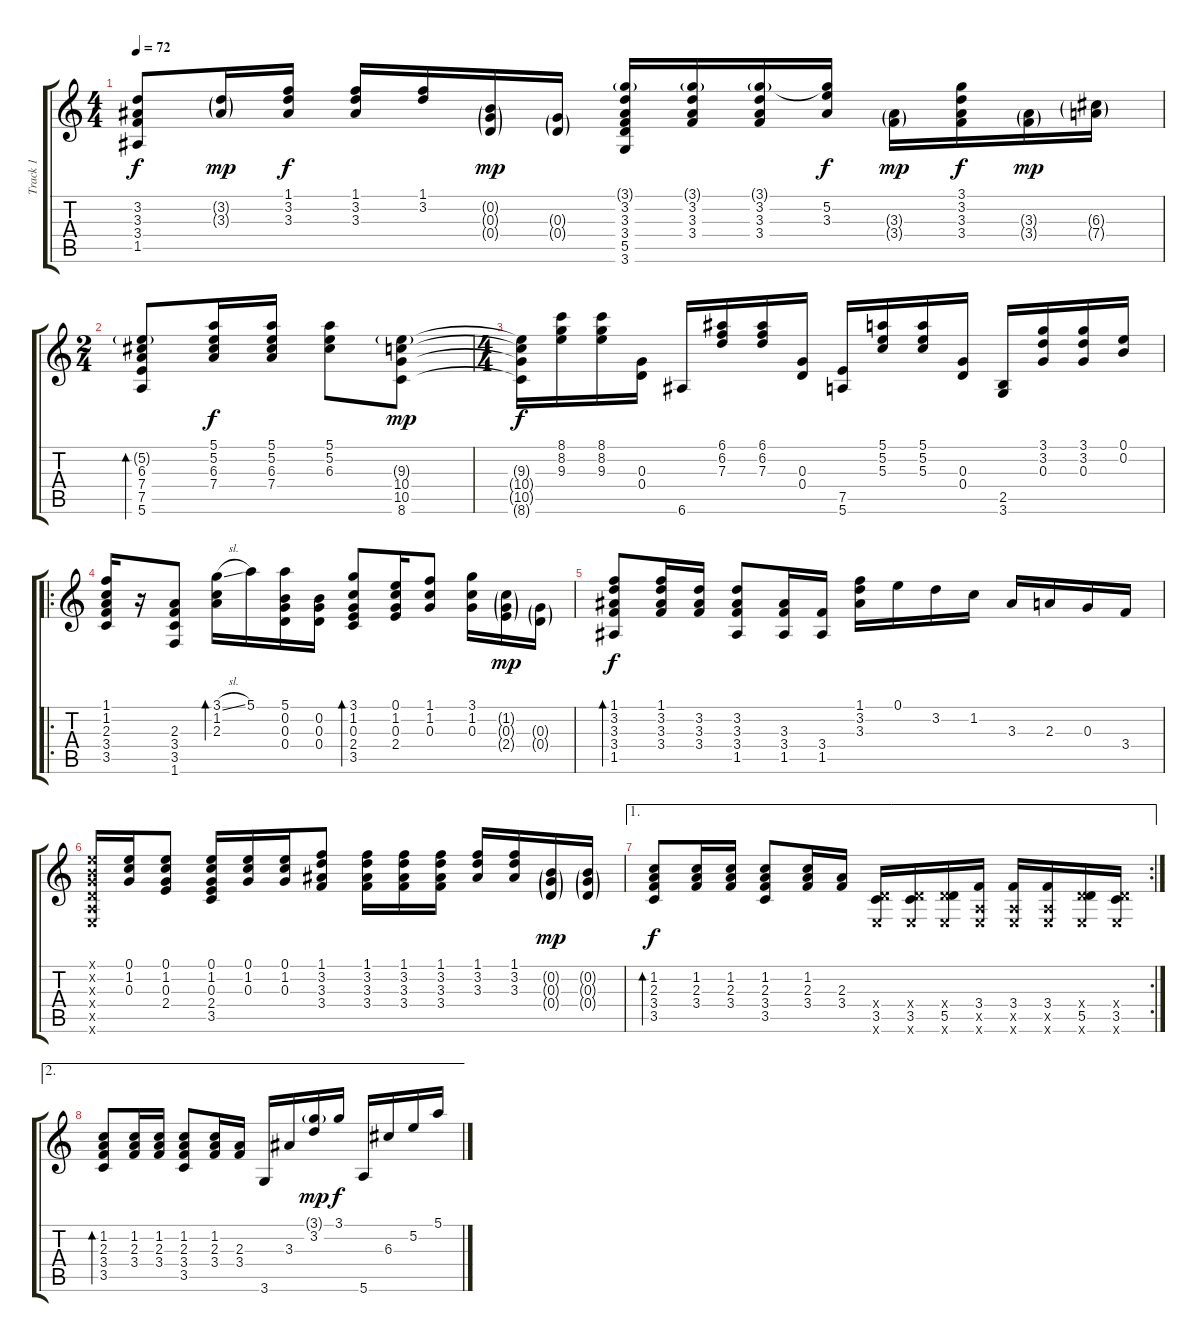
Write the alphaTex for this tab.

\track ("Track 1" "Track 1") {instrument acousticguitarsteel}
\staff {score tabs}
\tuning (E4 B3 G3 D3 A2 E2) {hide}
\ts (4 4)
\tempo 72
\clef g2
\ks c
(3.2 3.3 3.4 1.5).8{dy f} (3.2{g} 3.3{g}).16{dy mp} (1.1 3.2 3.3).16{dy f} (1.1 3.2 3.3).16 (1.1 3.2).16 (0.2{g} 0.3{g} 0.4{g}).16{dy mp} (0.3{g} 0.4{g}).16 (3.1{g} 3.2 3.3 3.4 5.5 3.6).16 (3.1{g} 3.2 3.3 3.4).16 (3.1{g} 3.2 3.3 3.4).16 (3.1{t} 5.2 3.3).16{dy f} (3.3{g} 3.4{g}).16{dy mp} (3.1 3.2 3.3 3.4).16{dy f} (3.3{g} 3.4{g}).16{dy mp} (6.3{g} 7.4{g}).16 |
\ts (2 4)
(5.2{g} 6.3 7.4 7.5 5.6).8{bd 120} (5.1 5.2 6.3 7.4).16{dy f} (5.1 5.2 6.3 7.4).16 (5.1 5.2 6.3).8 (9.3{g} 10.4 10.5 8.6).8{dy mp} |
\ts (4 4)
(9.3{t} 10.4{t} 10.5{t} 8.6{t}).16{dy f} (8.1 8.2 9.3).16 (8.1 8.2 9.3).16 (0.3 0.4).16 6.6.16 (6.1 6.2 7.3).16 (6.1 6.2 7.3).16 (0.3 0.4).16 (7.5 5.6).16 (5.1 5.2 5.3).16 (5.1 5.2 5.3).16 (0.3 0.4).16 (2.5 3.6).16 (3.1 3.2 0.3).16 (3.1 3.2 0.3).16 (0.1 0.2).16 |
\ro
(1.1 1.2 2.3 3.4 3.5).16 r.16 (2.3 3.4 3.5 1.6).8 (3.1{sl} 1.2 2.3).16{bd 60} 5.1.16 (5.1 0.2 0.3 0.4).16 (0.2 0.3 0.4).16 (3.1 1.2 0.3 2.4 3.5).8{bd 60} (0.1 1.2 0.3 2.4).16 (1.1 1.2 0.3).8 (3.1 1.2 0.3).16 (1.2{g} 0.3{g} 2.4{g}).16{dy mp} (0.3{g} 0.4{g}).16 |
(1.1 3.2 3.3 3.4 1.5).8{bd 60 dy f} (1.1 3.2 3.3 3.4).16 (3.2 3.3 3.4).16 (3.2 3.3 3.4 1.5).8 (3.3 3.4 1.5).16 (3.4 1.5).16 (1.1 3.2 3.3).16 0.1.16 3.2.16 1.2.16 3.3.16 2.3.16 0.3.16 3.4.16 |
(0.1{x} 0.2{x} 0.3{x} 0.4{x} 0.5{x} 0.6{x}).16 (0.1 1.2 0.3).16 (0.1 1.2 0.3 2.4).8 (0.1 1.2 0.3 2.4 3.5).16 (0.1 1.2 0.3).16 (0.1 1.2 0.3).16 (1.1 3.2 3.3 3.4).8 (1.1 3.2 3.3 3.4).16 (1.1 3.2 3.3 3.4).16 (1.1 3.2 3.3 3.4).16 (1.1 3.2 3.3).16 (1.1 3.2 3.3).16 (0.2{g} 0.3{g} 0.4{g}).16{dy mp} (0.2{g} 0.3{g} 0.4{g}).16 |
\ae 1
\rc 2
(1.2 2.3 3.4 3.5).8{bd 60 dy f} (1.2 2.3 3.4).16 (1.2 2.3 3.4).16 (1.2 2.3 3.4 3.5).8 (1.2 2.3 3.4).16 (2.3 3.4).16 (0.4{x} 3.5 0.6{x}).16 (0.4{x} 3.5 0.6{x}).16 (0.4{x} 5.5 0.6{x}).16 (3.4 0.5{x} 0.6{x}).16 (3.4 0.5{x} 0.6{x}).16 (3.4 0.5{x} 0.6{x}).16 (0.4{x} 5.5 0.6{x}).16 (0.4{x} 3.5 0.6{x}).16 |
\ae 2
(1.2 2.3 3.4 3.5).8{bd 60} (1.2 2.3 3.4).16 (1.2 2.3 3.4).16 (1.2 2.3 3.4 3.5).8 (1.2 2.3 3.4).16 (2.3 3.4).16 3.6.16 3.3.16 (3.1{g} 3.2).16{dy mp} 3.1.16{dy f} 5.6.16 6.3.16 5.2.16 5.1.16
